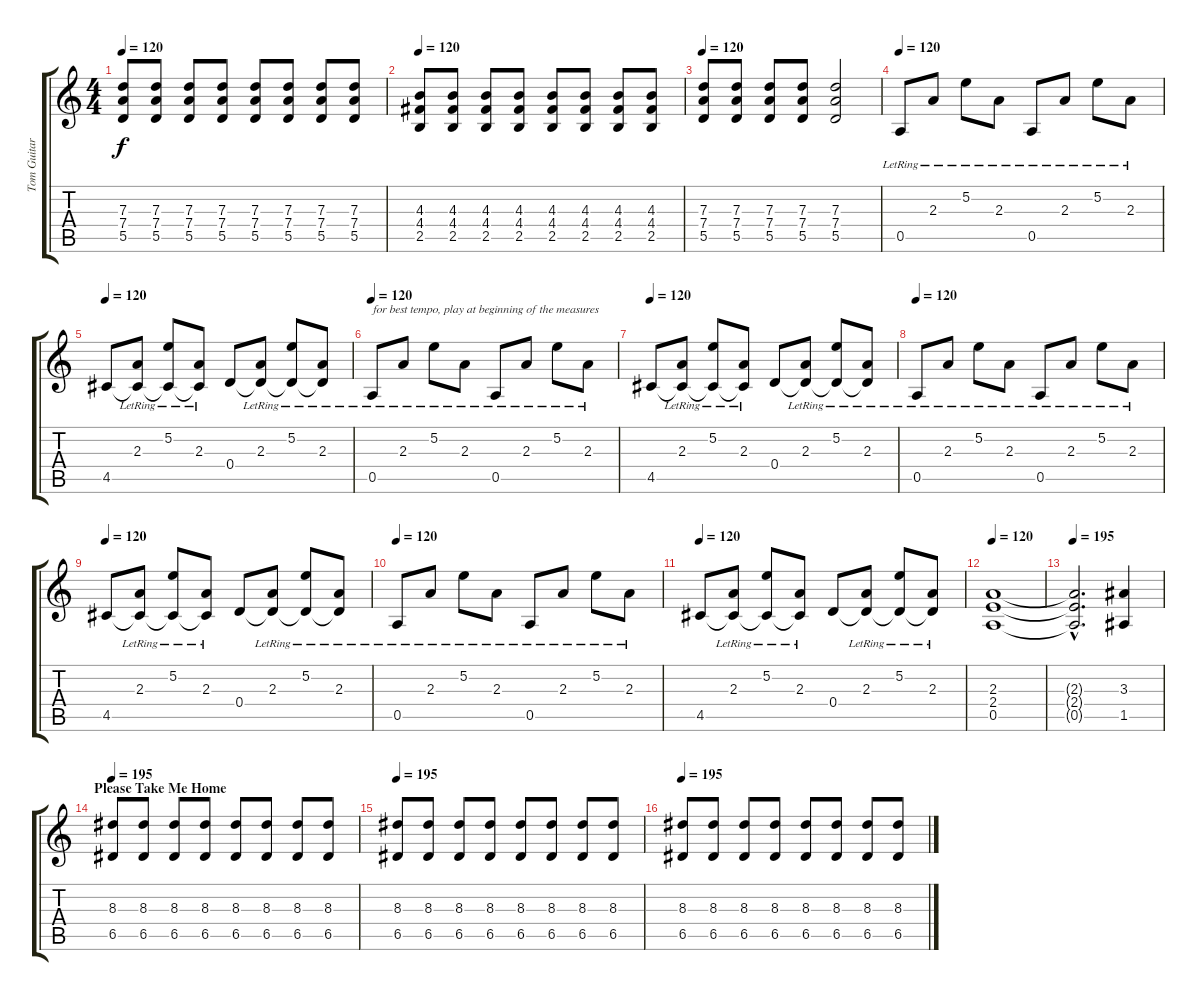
\track ("Tom Guitar 1" "Tom Guitar") {instrument distortionguitar}
\staff {score tabs}
\tuning (E4 B3 G3 D3 A2 E2) {hide}
\ts (4 4)
\tempo 120
\clef g2
\ks c
(7.3 7.4 5.5).8{dy f} (7.3 7.4 5.5).8 (7.3 7.4 5.5).8 (7.3 7.4 5.5).8 (7.3 7.4 5.5).8 (7.3 7.4 5.5).8 (7.3 7.4 5.5).8 (7.3 7.4 5.5).8 |
\tempo 120
(4.3 4.4 2.5).8 (4.3 4.4 2.5).8 (4.3 4.4 2.5).8 (4.3 4.4 2.5).8 (4.3 4.4 2.5).8 (4.3 4.4 2.5).8 (4.3 4.4 2.5).8 (4.3 4.4 2.5).8 |
\tempo 120
(7.3 7.4 5.5).8 (7.3 7.4 5.5).8 (7.3 7.4 5.5).8 (7.3 7.4 5.5).8 (7.3 7.4 5.5).2 |
\tempo 120
0.5{lr}.8 2.3{lr}.8 5.2{lr}.8 2.3{lr}.8 0.5{lr}.8 2.3{lr}.8 5.2{lr}.8 2.3{lr}.8 |
\tempo 120
4.5.8 (2.3{lr} 4.5{t}).8 (5.2{lr} 4.5{t}).8 (2.3{lr} 4.5{t}).8 0.4.8 (2.3{lr} 0.4{t}).8 (5.2{lr} 0.4{t}).8 (2.3{lr} 0.4{t}).8 |
\tempo 120
0.5{lr}.8{txt "for best tempo, play at beginning of the measures"} 2.3{lr}.8 5.2{lr}.8 2.3{lr}.8 0.5{lr}.8 2.3{lr}.8 5.2{lr}.8 2.3{lr}.8 |
\tempo 120
4.5.8 (2.3{lr} 4.5{t}).8 (5.2{lr} 4.5{t}).8 (2.3{lr} 4.5{t}).8 0.4.8 (2.3{lr} 0.4{t}).8 (5.2{lr} 0.4{t}).8 (2.3{lr} 0.4{t}).8 |
\tempo 120
0.5{lr}.8 2.3{lr}.8 5.2{lr}.8 2.3{lr}.8 0.5{lr}.8 2.3{lr}.8 5.2{lr}.8 2.3{lr}.8 |
\tempo 120
4.5.8 (2.3{lr} 4.5{t}).8 (5.2{lr} 4.5{t}).8 (2.3{lr} 4.5{t}).8 0.4.8 (2.3{lr} 0.4{t}).8 (5.2{lr} 0.4{t}).8 (2.3{lr} 0.4{t}).8 |
\tempo 120
0.5{lr}.8 2.3{lr}.8 5.2{lr}.8 2.3{lr}.8 0.5{lr}.8 2.3{lr}.8 5.2{lr}.8 2.3{lr}.8 |
\tempo 120
4.5.8 (2.3{lr} 4.5{t}).8 (5.2{lr} 4.5{t}).8 (2.3{lr} 4.5{t}).8 0.4.8 (2.3{lr} 0.4{t}).8 (5.2{lr} 0.4{t}).8 (2.3{lr} 0.4{t}).8 |
\tempo 120
(2.3 2.4 0.5).1{volume 0 balance 16} |
\tempo 195
(2.3{hac t} 2.4{hac t} 0.5{hac t}).2{d} (3.3 1.5).4{volume 14 balance 8 instrument electricguitarclean} |
\section ("" "Please Take Me Home")
\tempo 195
(8.3 6.5).8{instrument electricguitarclean} (8.3 6.5).8 (8.3 6.5).8 (8.3 6.5).8 (8.3 6.5).8 (8.3 6.5).8 (8.3 6.5).8 (8.3 6.5).8 |
\tempo 195
(8.3 6.5).8{instrument electricguitarclean} (8.3 6.5).8 (8.3 6.5).8 (8.3 6.5).8 (8.3 6.5).8 (8.3 6.5).8 (8.3 6.5).8 (8.3 6.5).8 |
\tempo 195
(8.3 6.5).8{instrument electricguitarclean} (8.3 6.5).8 (8.3 6.5).8 (8.3 6.5).8 (8.3 6.5).8 (8.3 6.5).8 (8.3 6.5).8 (8.3 6.5).8
